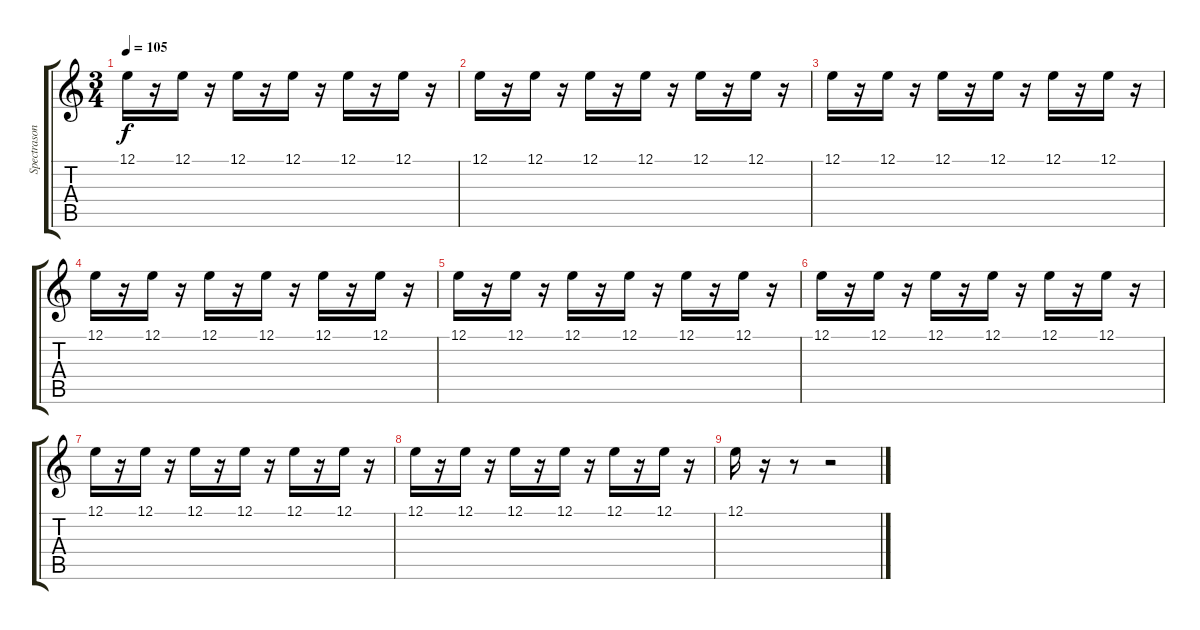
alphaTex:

\track ("Spectrasonics Omnisphere" "Spectrason") {instrument lead8bassandlead}
\staff {score tabs}
\tuning (E4 B3 G3 D3 A2 E2) {hide}
\ts (3 4)
\tempo 105
\clef g2
\ks c
12.1.16{dy f} r.16 12.1.16 r.16 12.1.16 r.16 12.1.16 r.16 12.1.16 r.16 12.1.16 r.16 |
12.1.16 r.16 12.1.16 r.16 12.1.16 r.16 12.1.16 r.16 12.1.16 r.16 12.1.16 r.16 |
12.1.16 r.16 12.1.16 r.16 12.1.16 r.16 12.1.16 r.16 12.1.16 r.16 12.1.16 r.16 |
12.1.16 r.16 12.1.16 r.16 12.1.16 r.16 12.1.16 r.16 12.1.16 r.16 12.1.16 r.16 |
12.1.16 r.16 12.1.16 r.16 12.1.16 r.16 12.1.16 r.16 12.1.16 r.16 12.1.16 r.16 |
12.1.16 r.16 12.1.16 r.16 12.1.16 r.16 12.1.16 r.16 12.1.16 r.16 12.1.16 r.16 |
12.1.16 r.16 12.1.16 r.16 12.1.16 r.16 12.1.16 r.16 12.1.16 r.16 12.1.16 r.16 |
12.1.16 r.16 12.1.16 r.16 12.1.16 r.16 12.1.16 r.16 12.1.16 r.16 12.1.16 r.16 |
12.1.16 r.16 r.8 r.2
